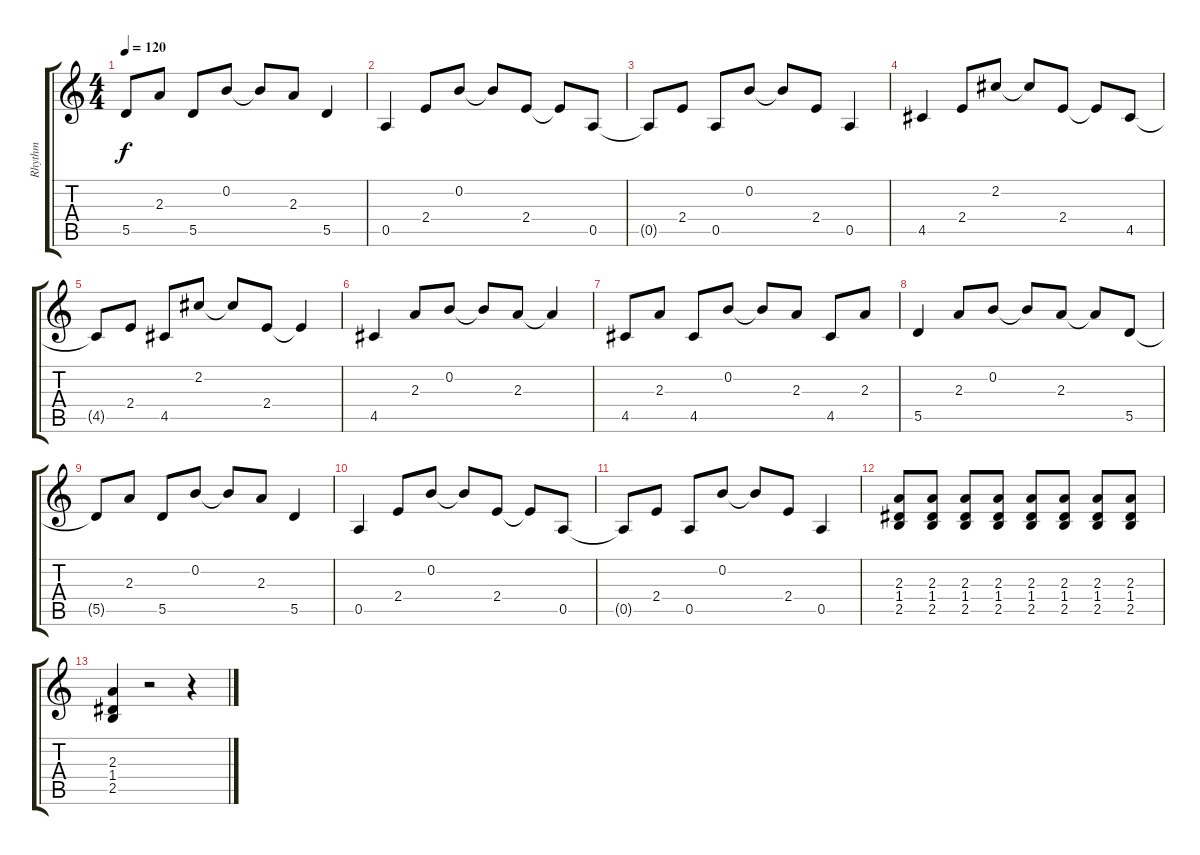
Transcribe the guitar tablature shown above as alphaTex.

\track ("Rhythm" "Rhythm") {instrument overdrivenguitar}
\staff {score tabs}
\tuning (E4 B3 G3 D3 A2 E2) {hide}
\ts (4 4)
\tempo 120
\clef g2
\ks c
5.5{t}.8{dy f} 2.3.8 5.5.8 0.2.8 0.2{t}.8 2.3.8 5.5.4 |
0.5.4 2.4.8 0.2.8 0.2{t}.8 2.4.8 2.4{t}.8 0.5.8 |
0.5{t}.8 2.4.8 0.5.8 0.2.8 0.2{t}.8 2.4.8 0.5.4 |
4.5.4 2.4.8 2.2.8 2.2{t}.8 2.4.8 2.4{t}.8 4.5.8 |
4.5{t}.8 2.4.8 4.5.8 2.2.8 2.2{t}.8 2.4.8 2.4{t}.4 |
4.5.4 2.3.8 0.2.8 0.2{t}.8 2.3.8 2.3{t}.4 |
4.5.8 2.3.8 4.5.8 0.2.8 0.2{t}.8 2.3.8 4.5.8 2.3.8 |
5.5.4 2.3.8 0.2.8 0.2{t}.8 2.3.8 2.3{t}.8 5.5.8 |
5.5{t}.8 2.3.8 5.5.8 0.2.8 0.2{t}.8 2.3.8 5.5.4 |
0.5.4 2.4.8 0.2.8 0.2{t}.8 2.4.8 2.4{t}.8 0.5.8 |
0.5{t}.8 2.4.8 0.5.8 0.2.8 0.2{t}.8 2.4.8 0.5.4 |
(2.3 1.4 2.5).8 (2.3 1.4 2.5).8 (2.3 1.4 2.5).8 (2.3 1.4 2.5).8 (2.3 1.4 2.5).8 (2.3 1.4 2.5).8 (2.3 1.4 2.5).8 (2.3 1.4 2.5).8 |
(2.3 1.4 2.5).4 r.2 r.4
